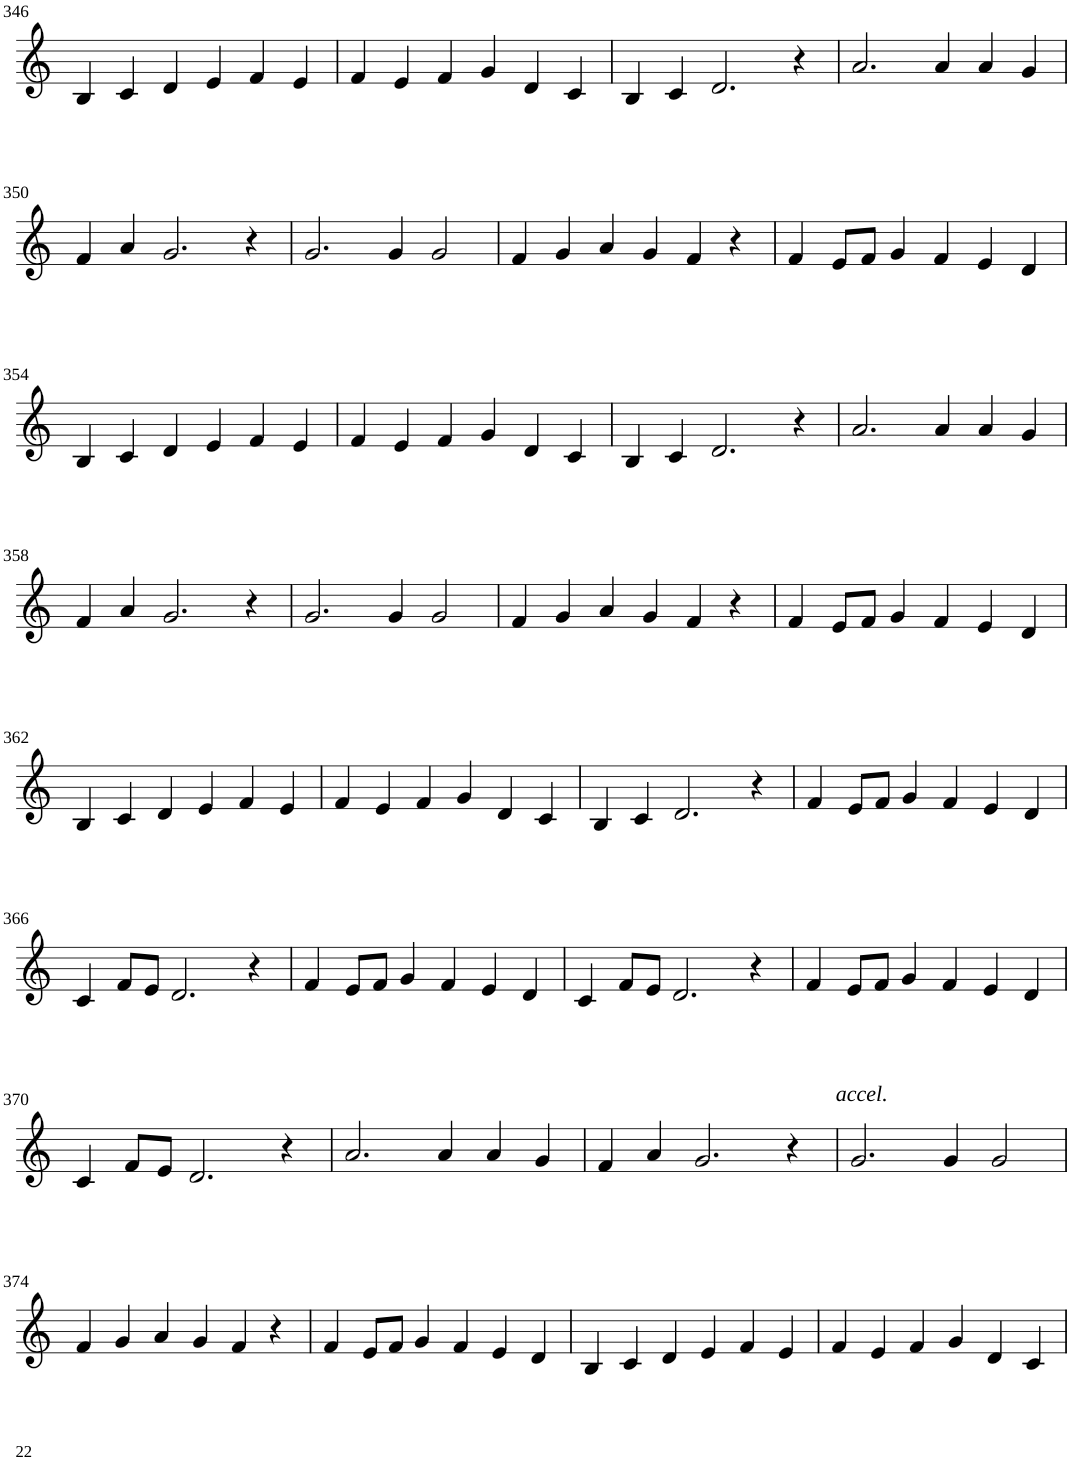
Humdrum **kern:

**kern
*part1
*staff1
*I"Violin
!!LO:PB:g=z
*clefG2
*k[]
*M6/4
=346
4B/
4c/
4d/
4e/
4f/
4e/
=347
4f/
4e/
4f/
4g/
4d/
4c/
=348
4B/
4c/
2.d/
4r
=349
2.a/
4a/
4a/
4g/
!!LO:LB:g=z
=350
4f/
4a/
2.g/
4r
=351
2.g/
4g/
2g/
=352
4f/
4g/
4a/
4g/
4f/
4r
=353
4f/
8e/L
8f/J
4g/
4f/
4e/
4d/
!!LO:LB:g=z
=354
4B/
4c/
4d/
4e/
4f/
4e/
=355
4f/
4e/
4f/
4g/
4d/
4c/
=356
4B/
4c/
2.d/
4r
=357
2.a/
4a/
4a/
4g/
!!LO:LB:g=z
=358
4f/
4a/
2.g/
4r
=359
2.g/
4g/
2g/
=360
4f/
4g/
4a/
4g/
4f/
4r
=361
4f/
8e/L
8f/J
4g/
4f/
4e/
4d/
!!LO:LB:g=z
=362
4B/
4c/
4d/
4e/
4f/
4e/
=363
4f/
4e/
4f/
4g/
4d/
4c/
=364
4B/
4c/
2.d/
4r
=365
4f/
8e/L
8f/J
4g/
4f/
4e/
4d/
!!LO:LB:g=z
=366
4c/
8f/L
8e/J
2.d/
4r
=367
4f/
8e/L
8f/J
4g/
4f/
4e/
4d/
=368
4c/
8f/L
8e/J
2.d/
4r
=369
4f/
8e/L
8f/J
4g/
4f/
4e/
4d/
!!LO:LB:g=z
=370
4c/
8f/L
8e/J
2.d/
4r
=371
2.a/
4a/
4a/
4g/
=372
4f/
4a/
2.g/
4r
!LO:TX:a:i:t=accel.
=373
2.g/
4g/
2g/
!!LO:LB:g=z
=374
4f/
4g/
4a/
4g/
4f/
4r
=375
4f/
8e/L
8f/J
4g/
4f/
4e/
4d/
=376
4B/
4c/
4d/
4e/
4f/
4e/
=377
4f/
4e/
4f/
4g/
4d/
4c/
=
*-
